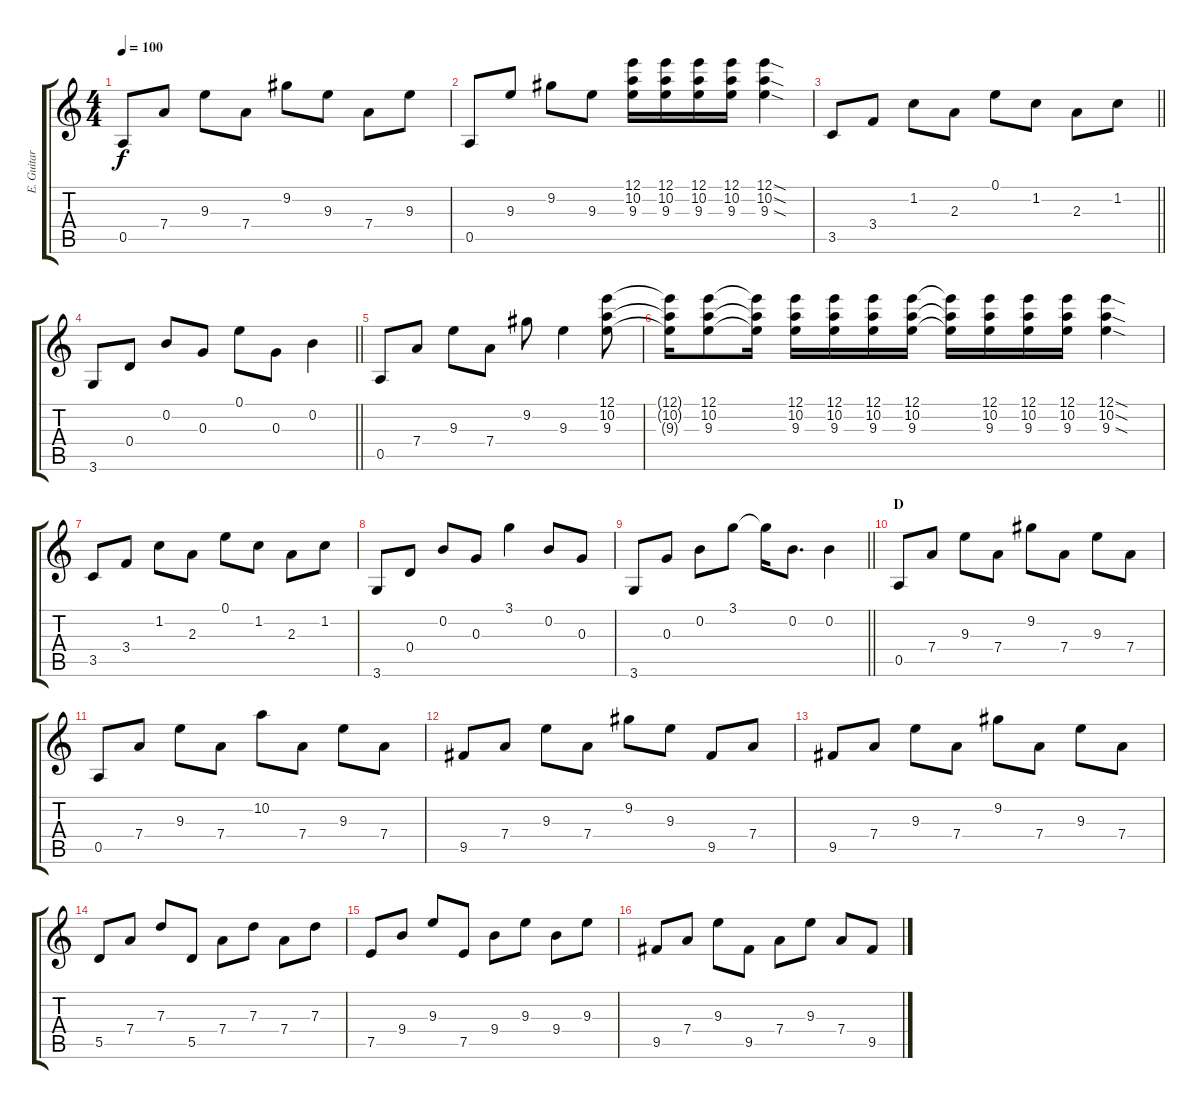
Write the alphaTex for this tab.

\track ("E. Guitar II (Hiroto)" "E. Guitar ") {instrument electricguitarclean}
\staff {score tabs}
\tuning (E4 B3 G3 D3 A2 E2) {hide}
\ts (4 4)
\tempo 100
\clef g2
\ks c
0.5.8{dy f} 7.4.8 9.3.8 7.4.8 9.2.8 9.3.8 7.4.8 9.3.8 |
0.5.8 9.3.8 9.2.8 9.3.8 (12.1 10.2 9.3).16 (12.1 10.2 9.3).16 (12.1 10.2 9.3).16 (12.1 10.2 9.3).16 (12.1{sod} 10.2{sod} 9.3{sod}).4 |
\barLineRight lightlight
3.5.8 3.4.8 1.2.8 2.3.8 0.1.8 1.2.8 2.3.8 1.2.8 |
\barLineRight lightlight
3.6.8 0.4.8 0.2.8 0.3.8 0.1.8 0.3.8 0.2.4 |
0.5.8 7.4.8 9.3.8 7.4.8 9.2.8 9.3.4 (12.1 10.2 9.3).8 |
(12.1{t} 10.2{t} 9.3{t}).16 (12.1 10.2 9.3).8 (12.1{t} 10.2{t} 9.3{t}).16 (12.1 10.2 9.3).16 (12.1 10.2 9.3).16 (12.1 10.2 9.3).16 (12.1 10.2 9.3).16 (12.1{t} 10.2{t} 9.3{t}).16 (12.1 10.2 9.3).16 (12.1 10.2 9.3).16 (12.1 10.2 9.3).16 (12.1{sod} 10.2{sod} 9.3{sod}).4 |
3.5.8 3.4.8 1.2.8 2.3.8 0.1.8 1.2.8 2.3.8 1.2.8 |
3.6.8 0.4.8 0.2.8 0.3.8 3.1.4 0.2.8 0.3.8 |
\barLineRight lightlight
3.6.8 0.3.8 0.2.8 3.1.8 3.1{t}.16 0.2.8{d} 0.2.4 |
\section ("" "D")
0.5.8 7.4.8 9.3.8 7.4.8 9.2.8 7.4.8 9.3.8 7.4.8 |
0.5.8 7.4.8 9.3.8 7.4.8 10.2.8 7.4.8 9.3.8 7.4.8 |
9.5.8 7.4.8 9.3.8 7.4.8 9.2.8 9.3.8 9.5.8 7.4.8 |
9.5.8 7.4.8 9.3.8 7.4.8 9.2.8 7.4.8 9.3.8 7.4.8 |
5.5.8 7.4.8 7.3.8 5.5.8 7.4.8 7.3.8 7.4.8 7.3.8 |
7.5.8 9.4.8 9.3.8 7.5.8 9.4.8 9.3.8 9.4.8 9.3.8 |
9.5.8 7.4.8 9.3.8 9.5.8 7.4.8 9.3.8 7.4.8 9.5.8
